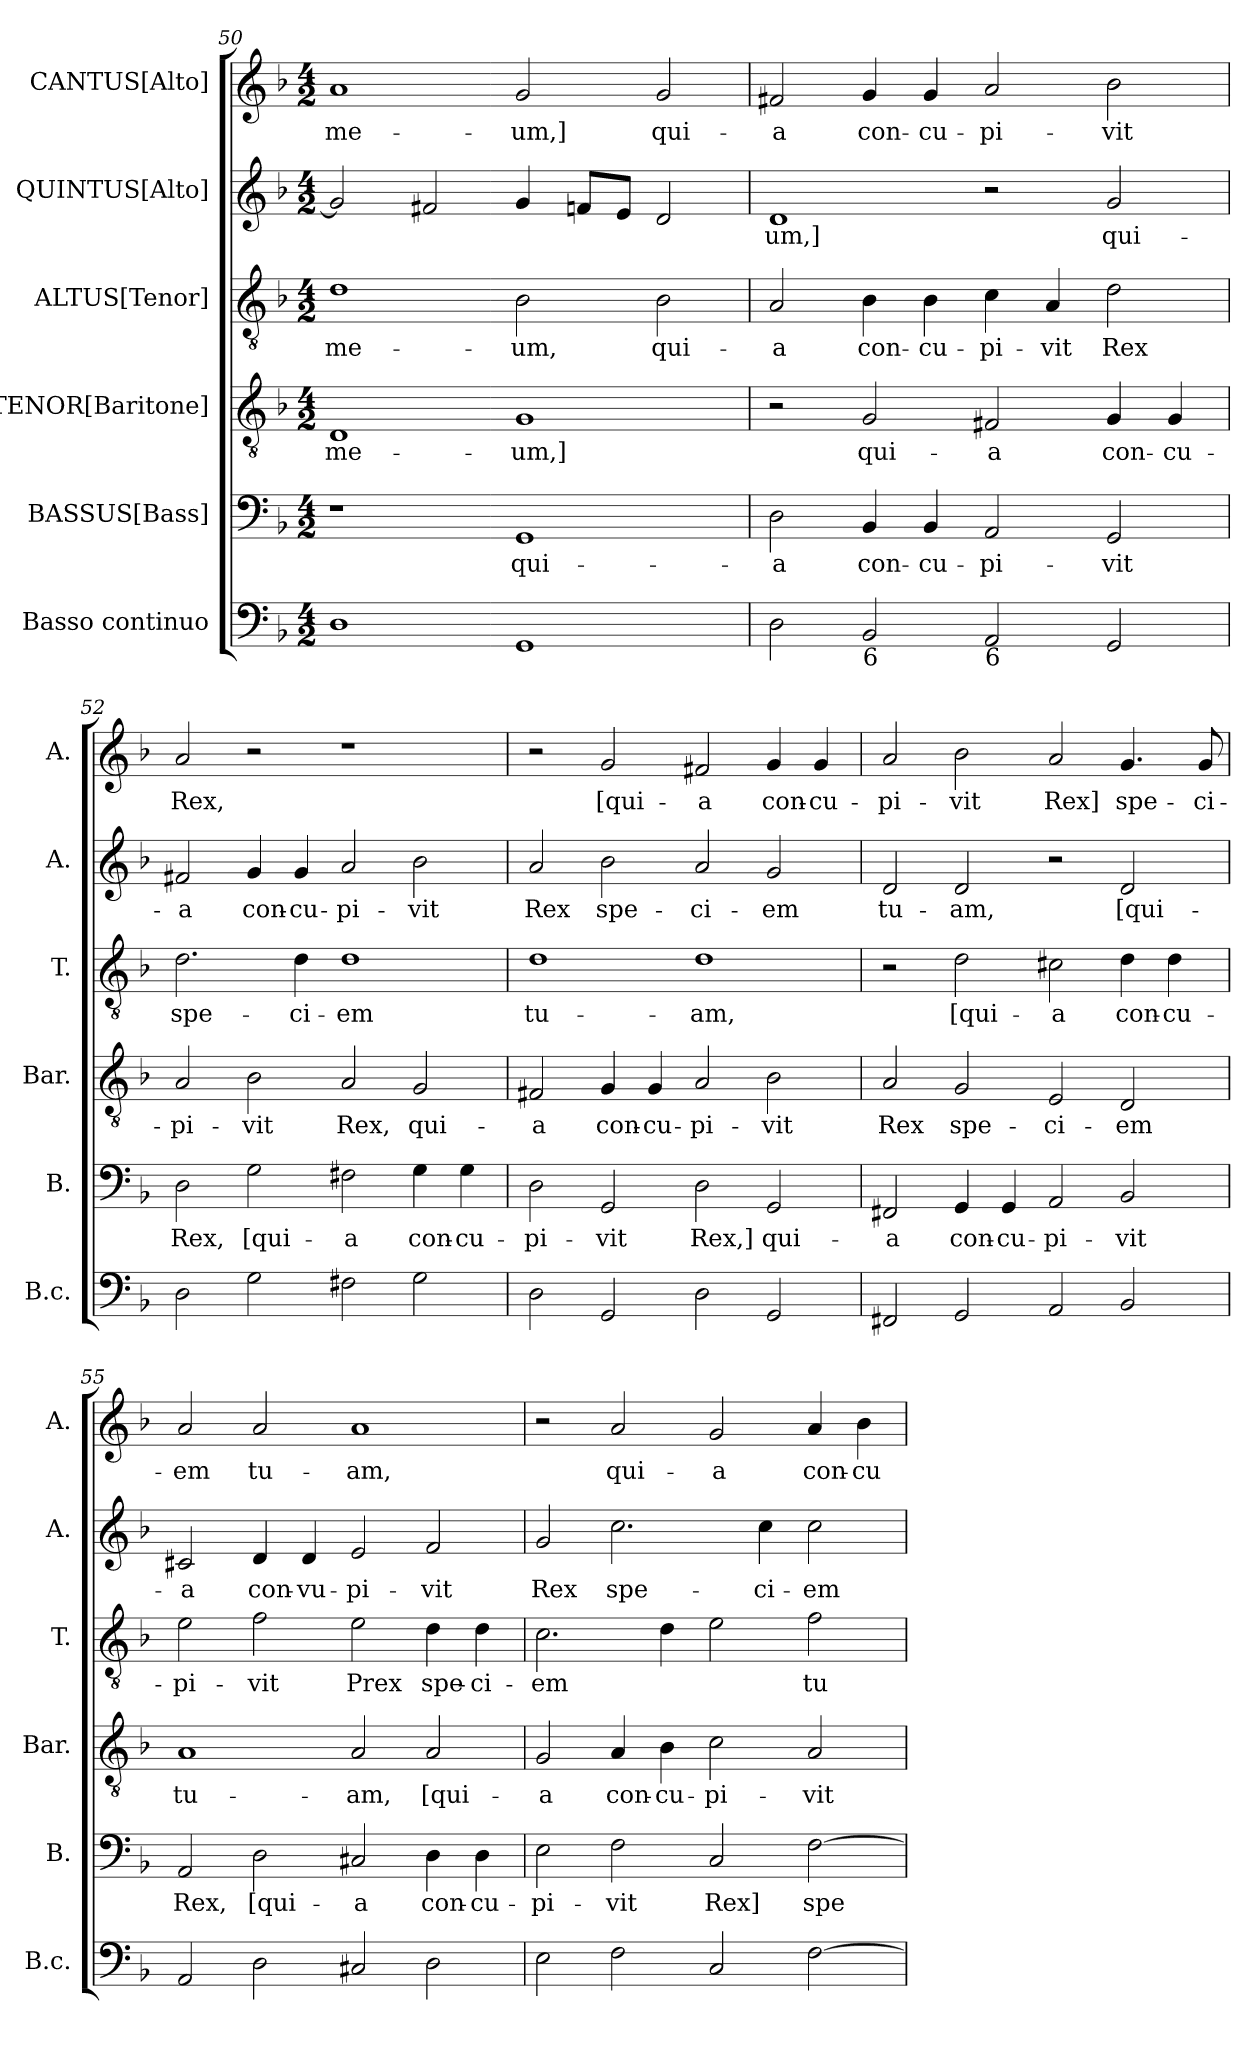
**kern	**kern	**text	**kern	**text	**kern	**text	**kern	**text	**kern	**text
*part6	*part5	*part5	*part4	*part4	*part3	*part3	*part2	*part2	*part1	*part1
*staff6	*staff5	*staff5	*staff4	*staff4	*staff3	*staff3	*staff2	*staff2	*staff1	*staff1
*I"Basso continuo	*I"BASSUS[Bass]	*	*I"TENOR[Baritone]	*	*I"ALTUS[Tenor]	*	*I"QUINTUS[Alto]	*	*I"CANTUS[Alto]	*
*I'B.c.	*I'B.	*	*I'Bar.	*	*I'T.	*	*I'A.	*	*I'A.	*
*clefF4	*clefF4	*	*clefGv2	*	*clefGv2	*	*clefG2	*	*clefG2	*
*	*	*	*ITrd7c12	*	*ITrd7c12	*	*	*	*	*
*k[b-]	*k[b-]	*	*k[b-]	*	*k[b-]	*	*k[b-]	*	*k[b-]	*
*F:	*F:	*	*F:	*	*F:	*	*F:	*	*F:	*
*M4/2	*M4/2	*	*M4/2	*	*M4/2	*	*M4/2	*	*M4/2	*
=50	=50	=50	=50	=50	=50	=50	=50	=50	=50	=50
!	!	!	!	!LO:LY:b	!	!LO:LY:b	!	!	!	!LO:LY:b
1D	1r	.	1DD	me-	1D	me-	2g/]	.	1a	me-
.	.	.	.	.	.	.	2f#X/	.	.	.
!	!	!LO:LY:b	!	!LO:LY:b	!	!LO:LY:b	!	!	!	!LO:LY:b
1GG	1GG	qui-	1GG	-um,]	2BB-\	-um,	4g/	.	2g/	-um,]
.	.	.	.	.	.	.	8fn/L	.	.	.
.	.	.	.	.	.	.	8e/J	.	.	.
!	!	!	!	!	!	!LO:LY:b	!	!	!	!LO:LY:b
.	.	.	.	.	2BB-\	qui-	2d/	.	2g/	qui-
!!LO:LB:g=z
=51	=51	=51	=51	=51	=51	=51	=51	=51	=51	=51
!	!	!LO:LY:b	!	!	!	!LO:LY:b	!	!LO:LY:b	!	!LO:LY:b
2D\	2D\	-a	2r	.	2AA/	-a	1d	-um,]	2f#X/	-a
!LO:TX:b:t=6	!	!	!	!	!	!	!	!	!	!
!	!	!LO:LY:b	!	!LO:LY:b	!	!LO:LY:b	!	!	!	!LO:LY:b
2BB-/	4BB-/	con-	2GG/	qui-	4BB-\	con-	.	.	4g/	con-
!	!	!LO:LY:b	!	!	!	!LO:LY:b	!	!	!	!LO:LY:b
.	4BB-/	-cu-	.	.	4BB-\	-cu-	.	.	4g/	-cu-
!LO:TX:b:t=6	!	!	!	!	!	!	!	!	!	!
!	!	!LO:LY:b	!	!LO:LY:b	!	!LO:LY:b	!	!	!	!LO:LY:b
2AA/	2AA/	-pi-	2FF#X/	-a	4C\	-pi-	2r	.	2a/	-pi-
!	!	!	!	!	!	!LO:LY:b	!	!	!	!
.	.	.	.	.	4AA/	-vit	.	.	.	.
!	!	!LO:LY:b	!	!LO:LY:b	!	!LO:LY:b	!	!LO:LY:b	!	!LO:LY:b
2GG/	2GG/	-vit	4GG/	con-	2D\	Rex	2g/	qui-	2b-\	-vit
!	!	!	!	!LO:LY:b	!	!	!	!	!	!
.	.	.	4GG/	-cu-	.	.	.	.	.	.
=52	=52	=52	=52	=52	=52	=52	=52	=52	=52	=52
!	!	!LO:LY:b	!	!LO:LY:b	!	!LO:LY:b	!	!LO:LY:b	!	!LO:LY:b
2D\	2D\	Rex,	2AA/	-pi-	2.D\	spe-	2f#X/	-a	2a/	Rex,
!	!	!LO:LY:b	!	!LO:LY:b	!	!	!	!LO:LY:b	!	!
2G\	2G\	[qui-	2BB-\	-vit	.	.	4g/	con-	2r	.
!	!	!	!	!	!	!LO:LY:b	!	!LO:LY:b	!	!
.	.	.	.	.	4D\	-ci-	4g/	-cu-	.	.
!	!	!LO:LY:b	!	!LO:LY:b	!	!LO:LY:b	!	!LO:LY:b	!	!
2F#X\	2F#X\	-a	2AA/	Rex,	1D	-em	2a/	-pi-	1r	.
!	!	!LO:LY:b	!	!LO:LY:b	!	!	!	!LO:LY:b	!	!
2G\	4G\	con-	2GG/	qui-	.	.	2b-\	-vit	.	.
!	!	!LO:LY:b	!	!	!	!	!	!	!	!
.	4G\	-cu-	.	.	.	.	.	.	.	.
=53	=53	=53	=53	=53	=53	=53	=53	=53	=53	=53
!	!	!LO:LY:b	!	!LO:LY:b	!	!LO:LY:b	!	!LO:LY:b	!	!
2D\	2D\	-pi-	2FF#X/	-a	1D	tu-	2a/	Rex	2r	.
!	!	!LO:LY:b	!	!LO:LY:b	!	!	!	!LO:LY:b	!	!LO:LY:b
2GG/	2GG/	-vit	4GG/	con-	.	.	2b-\	spe-	2g/	[qui-
!	!	!	!	!LO:LY:b	!	!	!	!	!	!
.	.	.	4GG/	-cu-	.	.	.	.	.	.
!	!	!LO:LY:b	!	!LO:LY:b	!	!LO:LY:b	!	!LO:LY:b	!	!LO:LY:b
2D\	2D\	Rex,]	2AA/	-pi-	1D	-am,	2a/	-ci-	2f#X/	-a
!	!	!LO:LY:b	!	!LO:LY:b	!	!	!	!LO:LY:b	!	!LO:LY:b
2GG/	2GG/	qui-	2BB-\	-vit	.	.	2g/	-em	4g/	con-
!	!	!	!	!	!	!	!	!	!	!LO:LY:b
.	.	.	.	.	.	.	.	.	4g/	-cu-
=54	=54	=54	=54	=54	=54	=54	=54	=54	=54	=54
!	!	!LO:LY:b	!	!LO:LY:b	!	!	!	!LO:LY:b	!	!LO:LY:b
2FF#X/	2FF#X/	-a	2AA/	Rex	2r	.	2d/	tu-	2a/	-pi-
!	!	!LO:LY:b	!	!LO:LY:b	!	!LO:LY:b	!	!LO:LY:b	!	!LO:LY:b
2GG/	4GG/	con-	2GG/	spe-	2D\	[qui-	2d/	-am,	2b-\	-vit
!	!	!LO:LY:b	!	!	!	!	!	!	!	!
.	4GG/	-cu-	.	.	.	.	.	.	.	.
!	!	!LO:LY:b	!	!LO:LY:b	!	!LO:LY:b	!	!	!	!LO:LY:b
2AA/	2AA/	-pi-	2EE/	-ci-	2C#X\	-a	2r	.	2a/	Rex]
!	!	!LO:LY:b	!	!LO:LY:b	!	!LO:LY:b	!	!LO:LY:b	!	!LO:LY:b
2BB-/	2BB-/	-vit	2DD/	-em	4D\	con-	2d/	[qui-	4.g/	spe-
!	!	!	!	!	!	!LO:LY:b	!	!	!	!
.	.	.	.	.	4D\	-cu-	.	.	.	.
!	!	!	!	!	!	!	!	!	!	!LO:LY:b
.	.	.	.	.	.	.	.	.	8g/	-ci-
!!LO:PB:g=z
=55	=55	=55	=55	=55	=55	=55	=55	=55	=55	=55
!	!	!LO:LY:b	!	!LO:LY:b	!	!LO:LY:b	!	!LO:LY:b	!	!LO:LY:b
2AA/	2AA/	Rex,	1AA	tu-	2E\	-pi-	2c#X/	-a	2a/	-em
!	!	!LO:LY:b	!	!	!	!LO:LY:b	!	!LO:LY:b	!	!LO:LY:b
2D\	2D\	[qui-	.	.	2F\	-vit	4d/	con-	2a/	tu-
!	!	!	!	!	!	!	!	!LO:LY:b	!	!
.	.	.	.	.	.	.	4d/	-vu-	.	.
!	!	!LO:LY:b	!	!LO:LY:b	!	!LO:LY:b	!	!LO:LY:b	!	!LO:LY:b
2C#X/	2C#X/	-a	2AA/	-am,	2E\	Prex	2e/	-pi-	1a	-am,
!	!	!LO:LY:b	!	!LO:LY:b	!	!LO:LY:b	!	!LO:LY:b	!	!
2D\	4D\	con-	2AA/	[qui-	4D\	spe-	2f/	-vit	.	.
!	!	!LO:LY:b	!	!	!	!LO:LY:b	!	!	!	!
.	4D\	-cu-	.	.	4D\	-ci-	.	.	.	.
=56	=56	=56	=56	=56	=56	=56	=56	=56	=56	=56
!	!	!LO:LY:b	!	!LO:LY:b	!	!LO:LY:b	!	!LO:LY:b	!	!
2E\	2E\	-pi-	2GG/	-a	2.C\	-em	2g/	Rex	2r	.
!	!	!LO:LY:b	!	!LO:LY:b	!	!	!	!LO:LY:b	!	!LO:LY:b
2F\	2F\	-vit	4AA/	con-	.	.	2.cc\	spe-	2a/	qui-
!	!	!	!	!LO:LY:b	!	!	!	!	!	!
.	.	.	4BB-\	-cu-	4D\	.	.	.	.	.
!	!	!LO:LY:b	!	!LO:LY:b	!	!	!	!	!	!LO:LY:b
2C/	2C/	Rex]	2C\	-pi-	2E\	.	.	.	2g/	-a
!	!	!	!	!	!	!	!	!LO:LY:b	!	!
.	.	.	.	.	.	.	4cc\	-ci-	.	.
!	!	!LO:LY:b	!	!LO:LY:b	!	!LO:LY:b	!	!LO:LY:b	!	!LO:LY:b
[>2F\	[>2F\	spe-	2AA/	-vit	2F\	tu-	2cc\	-em	4a/	con-
!	!	!	!	!	!	!	!	!	!	!LO:LY:b
.	.	.	.	.	.	.	.	.	4b-\	-cu-
=	=	=	=	=	=	=	=	=	=	=
*-	*-	*-	*-	*-	*-	*-	*-	*-	*-	*-
